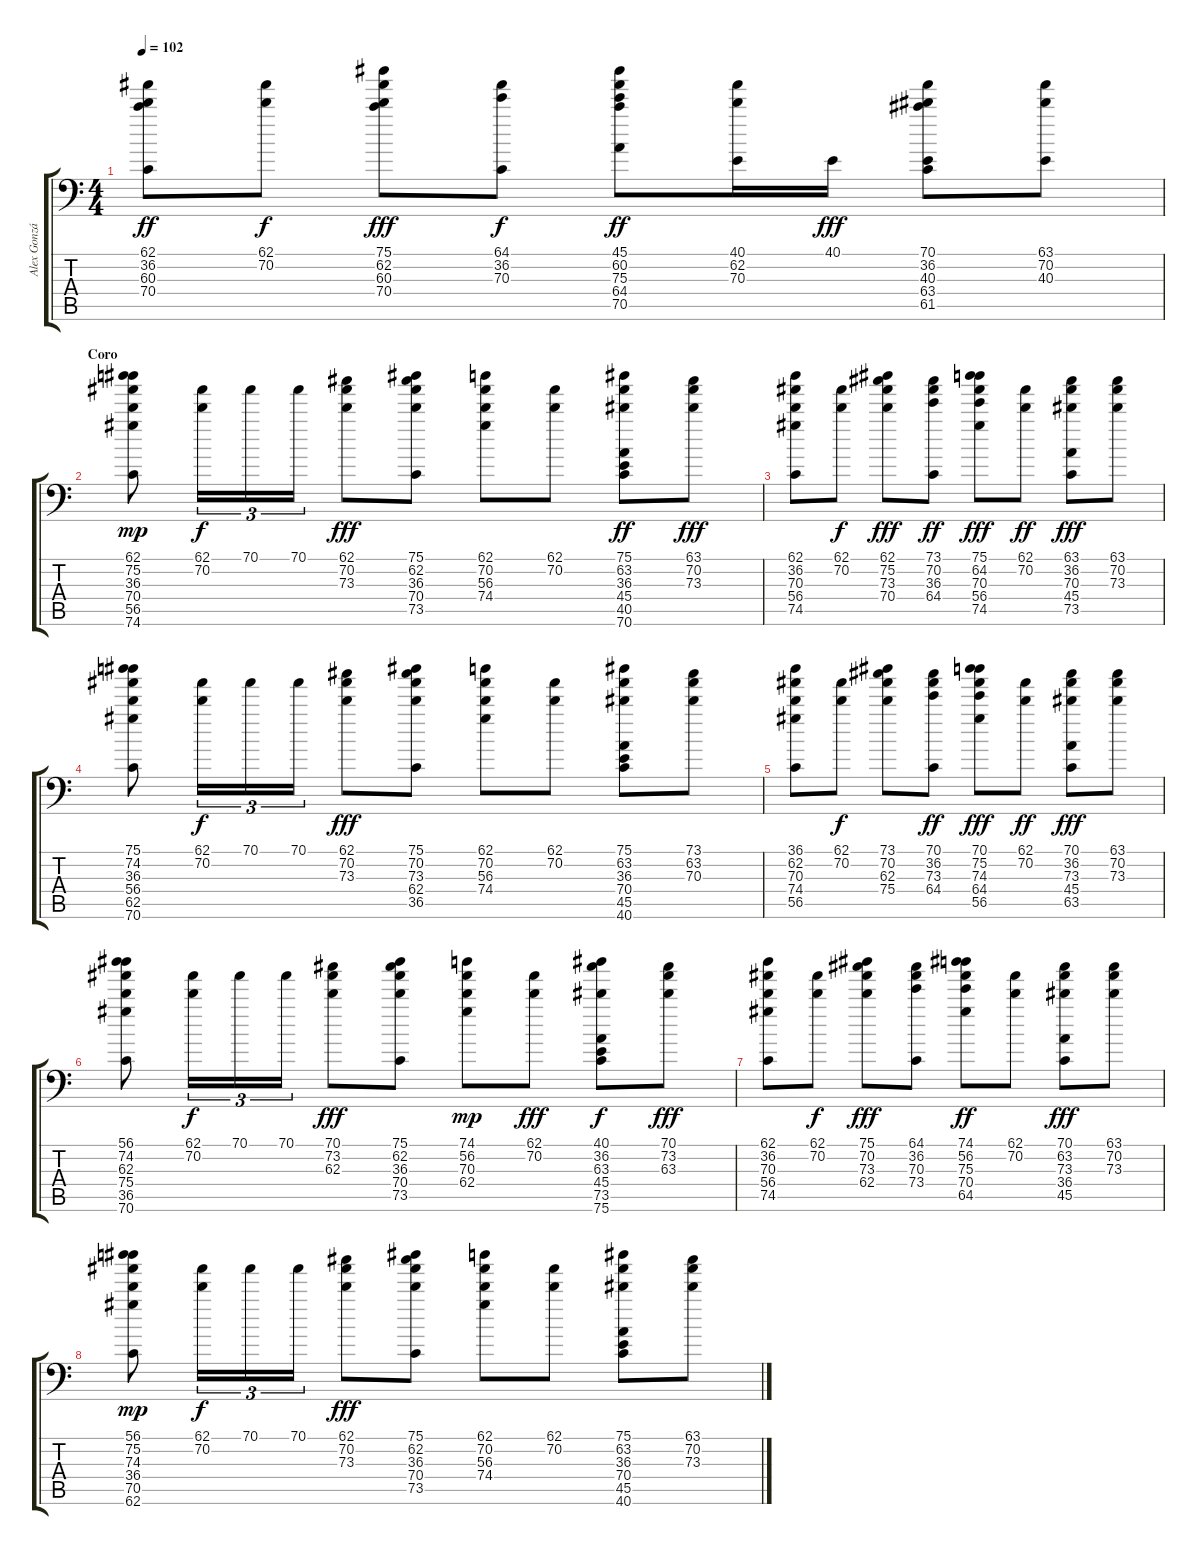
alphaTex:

\track ("Alex González" "Alex Gonzá") {instrument acousticgrandpiano}
\staff {score tabs}
\tuning (C-1 C-1 C-1 C-1 C-1 C-1) {hide}
\ts (4 4)
\tempo 102
\clef f4
\ks c
(62.1 36.2 60.3 70.4).8{dy ff} (62.1 70.2).8{dy f} (75.1 62.2 60.3 70.4).8{dy fff} (64.1 36.2 70.3).8{dy f} (45.1 60.2 75.3 64.4 70.5).8{dy ff} (40.1 62.2 70.3).16 40.1.16{dy fff} (70.1 36.2 40.3 63.4 61.5).8 (63.1 70.2 40.3).8 |
\section ("" "Coro")
(62.1 75.2 36.3 70.4 56.5 74.6).8{dy mp} (62.1 70.2).16{tu (3 2) dy f} 70.1.16{tu (3 2)} 70.1.16{tu (3 2)} (62.1 70.2 73.3).8{dy fff} (75.1 62.2 36.3 70.4 73.5).8 (62.1 70.2 56.3 74.4).8 (62.1 70.2).8 (75.1 63.2 36.3 45.4 40.5 70.6).8{dy ff} (63.1 70.2 73.3).8{dy fff} |
(62.1 36.2 70.3 56.4 74.5).8 (62.1 70.2).8{dy f} (62.1 75.2 73.3 70.4).8{dy fff} (73.1 70.2 36.3 64.4).8{dy ff} (75.1 64.2 70.3 56.4 74.5).8{dy fff} (62.1 70.2).8{dy ff} (63.1 36.2 70.3 45.4 73.5).8{dy fff} (63.1 70.2 73.3).8 |
(75.1 74.2 36.3 56.4 62.5 70.6).8 (62.1 70.2).16{tu (3 2) dy f} 70.1.16{tu (3 2)} 70.1.16{tu (3 2)} (62.1 70.2 73.3).8{dy fff} (75.1 70.2 73.3 62.4 36.5).8 (62.1 70.2 56.3 74.4).8 (62.1 70.2).8 (75.1 63.2 36.3 70.4 45.5 40.6).8 (73.1 63.2 70.3).8 |
(36.1 62.2 70.3 74.4 56.5).8 (62.1 70.2).8{dy f} (73.1 70.2 62.3 75.4).8 (70.1 36.2 73.3 64.4).8{dy ff} (70.1 75.2 74.3 64.4 56.5).8{dy fff} (62.1 70.2).8{dy ff} (70.1 36.2 73.3 45.4 63.5).8{dy fff} (63.1 70.2 73.3).8 |
(56.1 74.2 62.3 75.4 36.5 70.6).8 (62.1 70.2).16{tu (3 2) dy f} 70.1.16{tu (3 2)} 70.1.16{tu (3 2)} (70.1 73.2 62.3).8{dy fff} (75.1 62.2 36.3 70.4 73.5).8 (74.1 56.2 70.3 62.4).8{dy mp} (62.1 70.2).8{dy fff} (40.1 36.2 63.3 45.4 73.5 75.6).8{dy f} (70.1 73.2 63.3).8{dy fff} |
(62.1 36.2 70.3 56.4 74.5).8 (62.1 70.2).8{dy f} (75.1 70.2 73.3 62.4).8{dy fff} (64.1 36.2 70.3 73.4).8 (74.1 56.2 75.3 70.4 64.5).8{dy ff} (62.1 70.2).8 (70.1 63.2 73.3 36.4 45.5).8{dy fff} (63.1 70.2 73.3).8 |
(56.1 75.2 74.3 36.4 70.5 62.6).8{dy mp} (62.1 70.2).16{tu (3 2) dy f} 70.1.16{tu (3 2)} 70.1.16{tu (3 2)} (62.1 70.2 73.3).8{dy fff} (75.1 62.2 36.3 70.4 73.5).8 (62.1 70.2 56.3 74.4).8 (62.1 70.2).8 (75.1 63.2 36.3 70.4 45.5 40.6).8 (63.1 70.2 73.3).8
